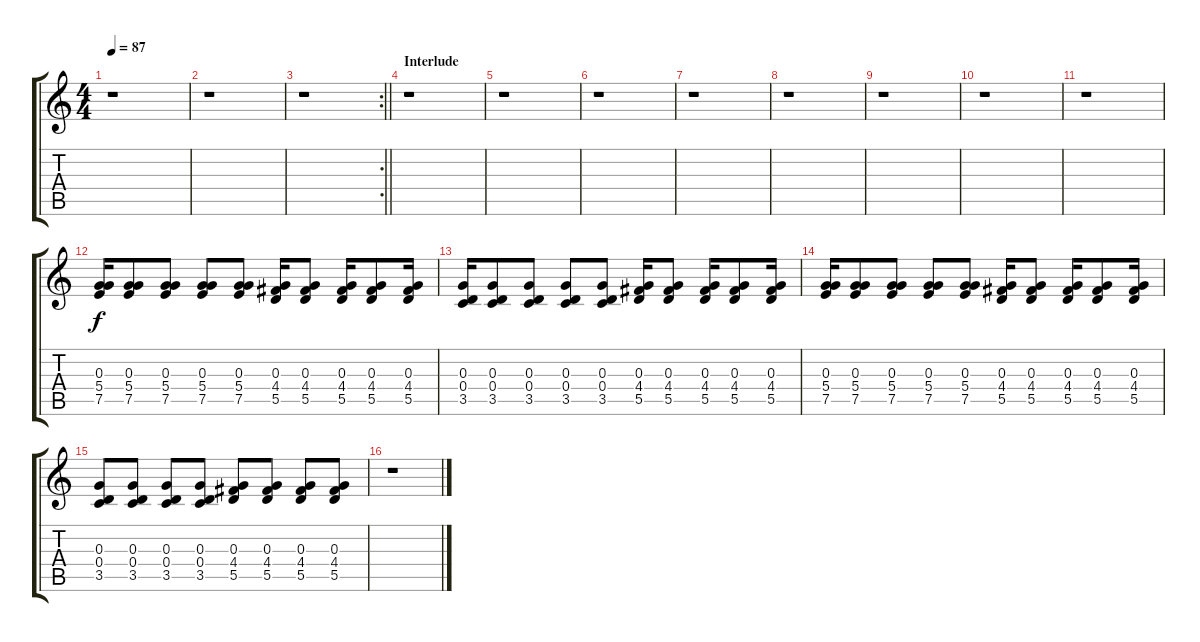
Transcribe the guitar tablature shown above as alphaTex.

\track "" {instrument acousticguitarsteel}
\staff {score tabs}
\tuning (E4 B3 G3 D3 A2 E2) {hide}
\ts (4 4)
\tempo 87
\clef g2
\ks c
r.1{dy f} |
r.1 |
\rc 2
\barLineRight lightlight
r.1 |
\section ("" "Interlude")
r.1 |
r.1 |
r.1 |
r.1 |
r.1 |
r.1 |
r.1 |
r.1 |
(0.3 5.4 7.5).16 (0.3 5.4 7.5).8 (0.3 5.4 7.5).8 (0.3 5.4 7.5).8 (0.3 5.4 7.5).8 (0.3 4.4 5.5).16 (0.3 4.4 5.5).8 (0.3 4.4 5.5).16 (0.3 4.4 5.5).8 (0.3 4.4 5.5).16 |
(0.3 0.4 3.5).16 (0.3 0.4 3.5).8 (0.3 0.4 3.5).8 (0.3 0.4 3.5).8 (0.3 0.4 3.5).8 (0.3 4.4 5.5).16 (0.3 4.4 5.5).8 (0.3 4.4 5.5).16 (0.3 4.4 5.5).8 (0.3 4.4 5.5).16 |
(0.3 5.4 7.5).16 (0.3 5.4 7.5).8 (0.3 5.4 7.5).8 (0.3 5.4 7.5).8 (0.3 5.4 7.5).8 (0.3 4.4 5.5).16 (0.3 4.4 5.5).8 (0.3 4.4 5.5).16 (0.3 4.4 5.5).8 (0.3 4.4 5.5).16 |
(0.3 0.4 3.5).8 (0.3 0.4 3.5).8 (0.3 0.4 3.5).8 (0.3 0.4 3.5).8 (0.3 4.4 5.5).8 (0.3 4.4 5.5).8 (0.3 4.4 5.5).8 (0.3 4.4 5.5).8 |
r.1
